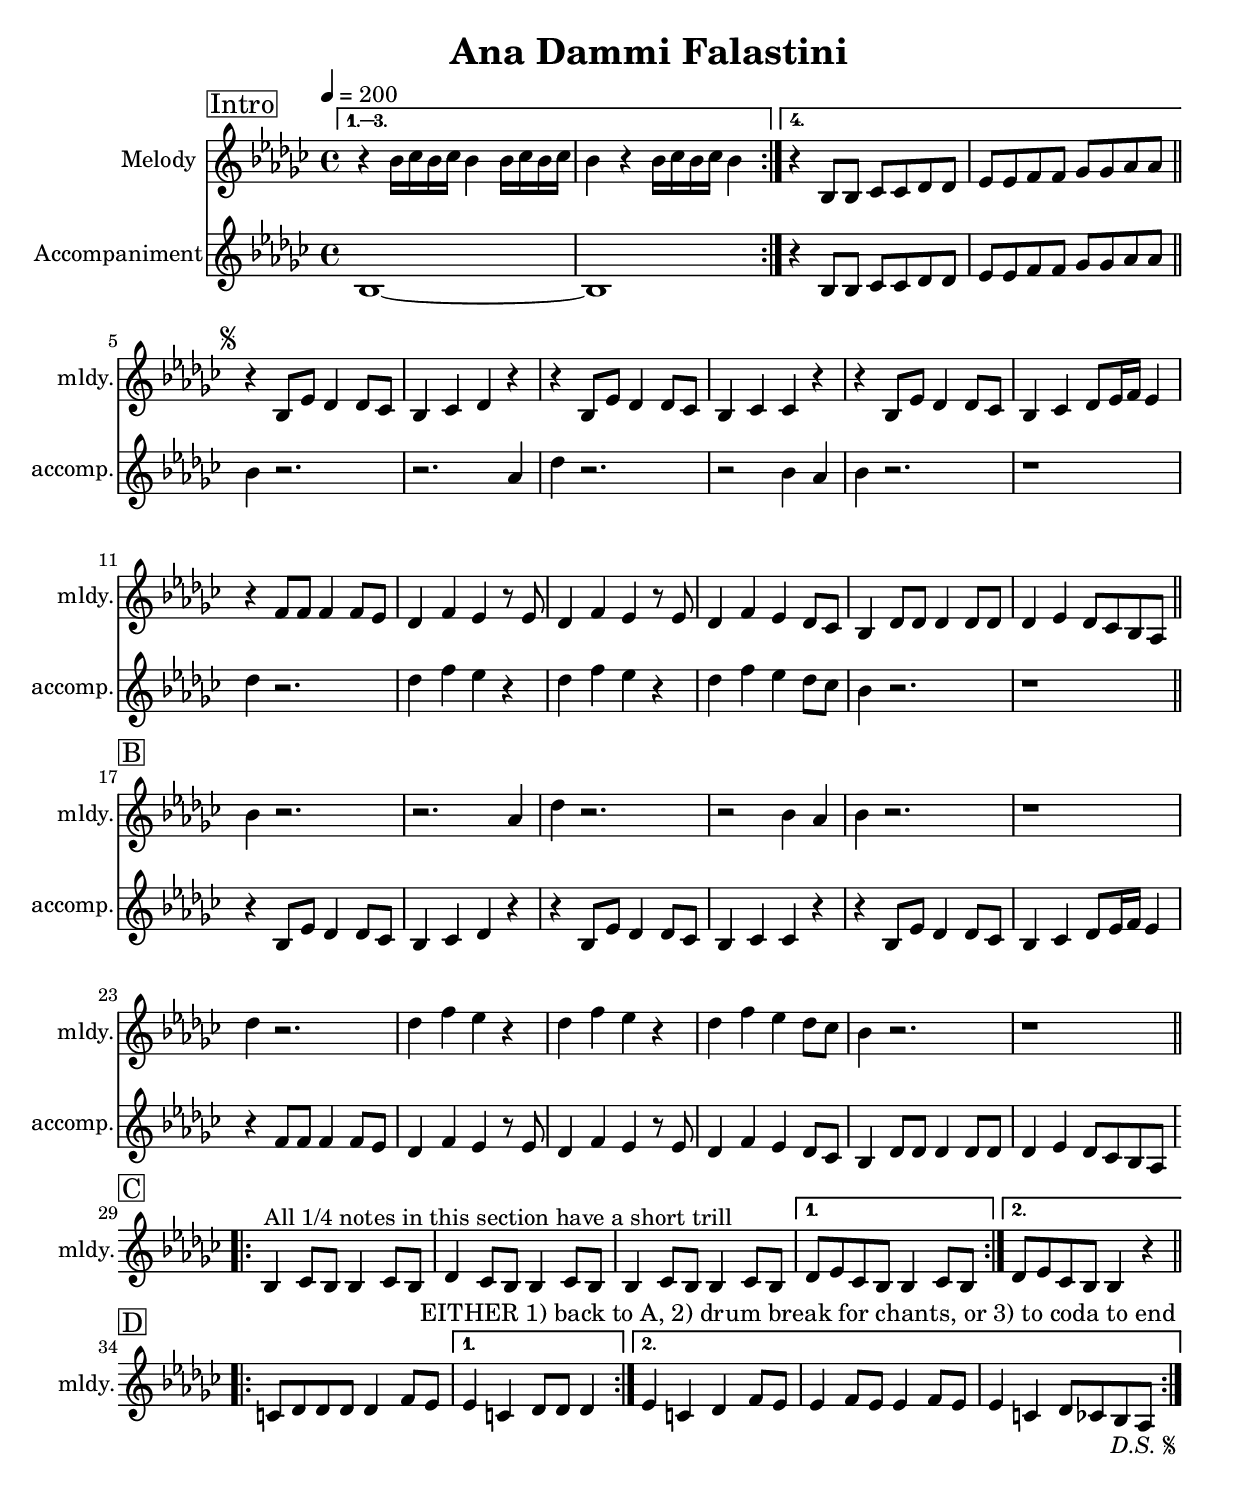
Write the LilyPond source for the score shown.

\version "2.24.3"
\include "arabic.ly"
\language "english"
\paper {
	left-margin = 2\cm
}

\header {
	title = "Ana Dammi Falastini"
}

%key time and tempo settings
keyTimeTempo = {
	\key d \kurd
	\time 4/4
	\tempo 4 = 200
}
%melodic components
intro = {
	\repeat volta 4 {
		\alternative {
			{ r4 d16 ef d ef d4 d16 ef d ef | d4 r4 d16 ef d ef d4 }
			{ r4 d,8 d ef ef f f | g g a a bf bf c c }
		}
	}
}

theme = {
	| r4 d8 g f4 f8 ef | d4 ef f r
	| r4 d8 g f4 f8 ef | d4 ef ef r
	| r4 d8 g f4 f8 ef | d4 ef f8 g16 a g4
	| r4 a8 a a4 a8 g | f4 a  g r8 g | f4 a g r8 g | f4 a g f8 ef  | d4 f8 f f4 f8 f | f4 g f8 ef d c |
}

theme_background = {
	| d4 r2. | r2. c4 | f r2. | r2 d4 c | d4 r2. | r1 | f4 r2. | f4 a g r | f a g r | f a g f8 ef | d4 r2. | r1 |
}


%parts
melody = {
	\keyTimeTempo

	%intro
	\break \section \sectionLabel \markup \box "Intro"
	\relative c'' { \intro }

	\repeat segno 2 {
		%theme
		\break \section \sectionLabel \markup \box "A"
		\relative  c' { \theme }

		%theme background
		\break \section \sectionLabel \markup \box "B"
		\relative  c'' { \theme_background }

		%pedal 1
		\break \section \sectionLabel \markup \box "C"
		\relative  c' {
			\repeat volta 2 {
				{ | d4^"All 1/4 notes in this section have a short trill" ef8 d d4 ef8 d | }
				{ f4 ef8 d d4 ef8 d }
				{ \repeat unfold 2 { d4 ef8 d } }
				\alternative {
					{ f8 g ef d d4 ef8 d }
					{ f8 g ef d d4 r }
				}
			}
		}

		%2nd pedal (on 3rd)
		\break \section \sectionLabel \markup \box "D"
		\relative  c' {
			\repeat volta 3 {
				| e8 f f f f4 a8 g |
				\alternative {
					{ | g4 e f8 f f4 |}
					{ | g4 e f4 a8 g | \repeat unfold 2 {g4 a8 g } | g4 e f8 ef d c | }
					\textEndMark "EITHER 1) back to A, 2) drum break for chants, or 3) to coda to end"
				}
			}
		}
	}
}

accompaniment = {
	\keyTimeTempo

	%intro
	\break \section \sectionLabel \markup \box "Intro"
	\relative c'
	\repeat volta 4 {
		\alternative{
			{ | d1 ~ d1 | }
			{ | r4 d8 d ef ef f f | g g a a bf bf c c |}
		}
	}

	%theme background
	\break \section \sectionLabel \markup \box "A"
	\relative  c'' { \theme_background }

	%theme
	\break \section \sectionLabel \markup \box "B"
	\relative  c' { \theme }

}

\score {
	\transpose d bf, {
		<<
			\new Staff \with { instrumentName = "Melody" shortInstrumentName = "mldy." } { \melody }
			\new Staff \with { instrumentName = "Accompaniment" shortInstrumentName = "accomp." } { \accompaniment }
		>>
	}
}

